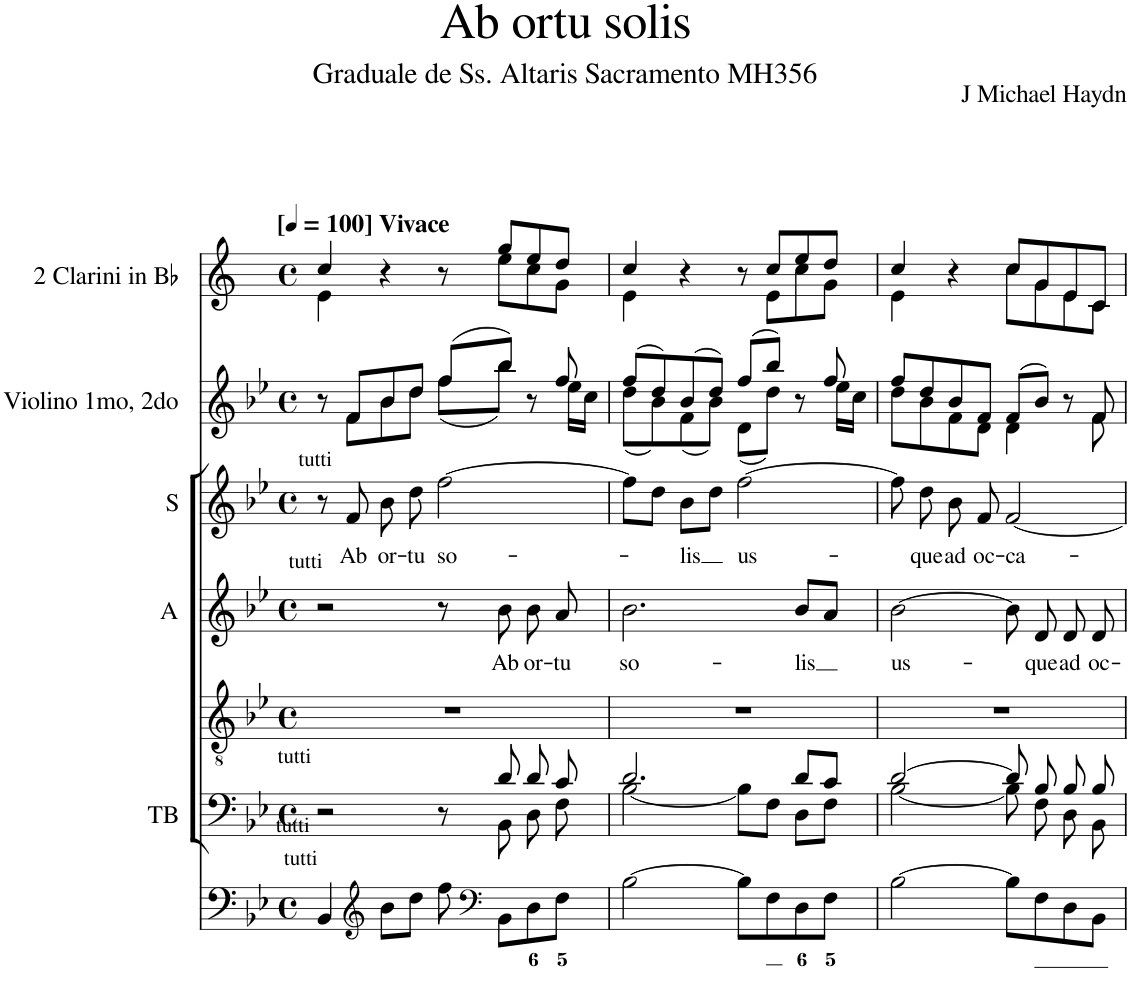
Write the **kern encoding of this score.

**kern	**kern	**kern	**kern	**kern	**kern	**text	**kern	**text	**kern	**kern
*part9	*part8	*part7	*part6	*part5	*part4	*part4	*part3	*part3	*part2	*part1
*staff9	*staff8	*staff7	*staff6	*staff5	*staff4	*staff4	*staff3	*staff3	*staff2	*staff1
*I"Violin	*I"Violin	*I"Organ	*I"TB	*I"Tenor	*I"A	*	*I"S	*	*I"Violino 1mo, 2do	*I"2 Clarini in Bb
*I'Vln.	*I'Vln.	*	*	*I'T	*I'A	*	*	*	*I'V	*I'C
*stria5	*stria5	*	*	*	*	*	*	*	*	*
*clefG2	*clefG2	*clefF4	*clefF4	*clefGv2	*clefG2	*	*clefG2	*	*clefG2	*clefG2
*	*	*	*	*	*	*	*	*	*	*Trd1c2
*k[b-e-]	*k[b-e-]	*k[b-e-]	*k[b-e-]	*k[b-e-]	*k[b-e-]	*	*k[b-e-]	*	*k[b-e-]	*k[]
*M4/4	*M4/4	*M4/4	*M4/4	*M4/4	*M4/4	*	*M4/4	*	*M4/4	*M4/4
*met(c)	*met(c)	*met(c)	*met(c)	*met(c)	*met(c)	*	*met(c)	*	*met(c)	*met(c)
*MM100	*MM100	*MM100	*MM100	*MM100	*MM100	*	*MM100	*	*MM100	*MM100
=1	=1	=1	=1	=1	=1	=1	=1	=1	=1	=1
*	*	*	*^	*	*	*	*	*	*^	*^
!	!	!	!	!	!	!	!	!	!	!	!	!LO:TX:a:B:t=[	!
!	!	!	!	!	!	!	!	!	!	!	!	!LO:TX:a:B:t=] Vivace	!
!	!	!	!	!	!	!	!	!LO:TX:a:t=tutti	!	!	!	!	!
!	!	!	!	!	!	!LO:TX:a:t=tutti	!	!	!	!	!	!	!
!	!	!	!LO:TX:a:t=tutti	!	!	!	!	!	!	!	!	!	!
!	!	!	!LO:TX:a:t=tutti	!	!	!	!	!	!	!	!	!	!
!	!	!LO:TX:a:t=tutti	!	!	!	!	!	!	!	!	!	!	!
8r	8r	4BB-/	2r	8ryy	1r	2r	.	8r	.	8r	8ryy	4cc/	4e\
!	!	!	!	!	!	!	!	!	!LO:LY:b	!	!	!	!
*	*	*	*v	*v	*	*	*	*	*	*	*	*	*
8f	8f	.	.	.	.	.	8f/	Ab	8f/L	8f\L	.	.
*	*	*clefG2	*	*	*	*	*	*	*	*	*	*
!	!	!	!	!	!	!	!	!LO:LY:b	!	!	!	!
8b-\L	8b-\L	8b-\L	.	.	.	.	8b-\	or-	8b-/	8b-\	4r	4.ryy
!	!	!	!	!	!	!	!	!LO:LY:b	!	!	!	!
8dd\J	8dd\J	8dd\J	.	.	.	.	8dd\	-tu	8dd/J	8dd\J	.	.
!	!	!	!	!	!	!	!	!LO:LY:b	!	!	!	!
(8ff\L	(8ff\L	8ff\	8r	.	8r	.	[2ff\	so-	(8ff/L	(8ff\L	8r	.
*	*	*clefF4	*	*	*	*	*	*	*	*	*	*
*	*	*	*^	*	*	*	*	*	*	*	*	*
!	!	!	!	!	!	!	!LO:LY:b	!	!	!	!	!	!
8bb-\J)	8bb-\J)	8BB-\L	8d/	8BB-\	.	8b-\	Ab	.	.	8bb-/J)	8bb-\J)	8gg/L	8ee\L
!	!	!	!	!	!	!	!LO:LY:b	!	!	!	!	!	!
8r	8r	8D\	8d/	8D\	.	8b-\	or-	.	.	8r	8ryy	8ee/	8cc\
!	!	!	!	!	!	!	!LO:LY:b	!	!	!	!	!	!
16ee-\LL	8ff	8F\J	8c/	8F\	.	8a/	-tu	.	.	8ff/	16ee-\LL	8dd/J	8g\J
16cc\JJ	.	.	.	.	.	.	.	.	.	.	16cc\JJ	.	.
=2	=2	=2	=2	=2	=2	=2	=2	=2	=2	=2	=2	=2	=2
!	!	!	!	!	!	!	!LO:LY:b	!	!	!	!	!	!
(8dd\L	(8ff\L	[2B-\	2.d/	[2B-\	1r	2.b-\	so-	8ff\L]	.	(8ff/L	(8dd\L	4cc/	4e\
8b-\J)	8dd\J)	.	.	.	.	.	.	8dd\J	.	8dd/)	8b-\)	.	.
!	!	!	!	!	!	!	!	!	!LO:LY:b	!	!	!	!
(8f/L	(8b-\L	.	.	.	.	.	.	8b-\L	-lis	(8b-/	(8f\	4r	4.ryy
8b-/J)	8dd\J)	.	.	.	.	.	.	8dd\J	.	8dd/J)	8b-\J)	.	.
!	!	!	!	!	!	!	!	!	!LO:LY:b	!	!	!	!
(8d/L	(8ff\L	8B-\L]	.	8B-\L]	.	.	.	[2ff\	us-	(8ff/L	(8d\L	8r	.
8dd/J)	8bb-\J)	8F\	.	8F\J	.	.	.	.	.	8bb-/J)	8dd\J)	8cc/L	8e\L
!	!	!	!	!	!	!	!LO:LY:b	!	!	!	!	!	!
8r	8r	8D\	8d/L	8D\L	.	8b-/L	-lis	.	.	8r	8ryy	8ee/	8cc\
16ee-\LL	8ff	8F\J	8c/J	8F\J	.	8a/J	.	.	.	8ff/	16ee-\LL	8dd/J	8g\J
16cc\JJ	.	.	.	.	.	.	.	.	.	.	16cc\JJ	.	.
=3	=3	=3	=3	=3	=3	=3	=3	=3	=3	=3	=3	=3	=3
!	!	!	!	!	!	!	!LO:LY:b	!	!	!	!	!	!
8dd\L	8ff\L	[2B-\	[2d/	[2B-\	1r	[2b-\	us-	8ff\]	.	8ff/L	8dd\L	4cc/	4e\
!	!	!	!	!	!	!	!	!	!LO:LY:b	!	!	!	!
8b-\J	8dd\J	.	.	.	.	.	.	8dd\	-que	8dd/	8b-\	.	.
!	!	!	!	!	!	!	!	!	!LO:LY:b	!	!	!	!
8f/L	8b-/L	.	.	.	.	.	.	8b-\	ad	8b-/	8f\	4r	4ryy
!	!	!	!	!	!	!	!	!	!LO:LY:b	!	!	!	!
8d/J	8f/J	.	.	.	.	.	.	8f/	oc-	8f/J	8d\J	.	.
!	!	!	!	!	!	!	!	!	!LO:LY:b	!	!	!	!
4d	(8f/L	8B-\L]	8d/]	8B-\]	.	8b-\]	.	[2f/	-ca-	(8f/L	4d\	8cc/L	8cc\L
!	!	!	!	!	!	!	!LO:LY:b	!	!	!	!	!	!
.	8b-/J)	8F\	8B-/	8F\	.	8d/	-que	.	.	8b-/J)	.	8g/	8g\
!	!	!	!	!	!	!	!LO:LY:b	!	!	!	!	!	!
8r	8r	8D\	8B-/	8D\	.	8d/	ad	.	.	8r	8ryy	8e/	8e\
!	!	!	!	!	!	!	!LO:LY:b	!	!	!	!	!	!
8f	8f	8BB-\J	8B-/	8BB-\	.	8d/	oc-	.	.	8f/	8f\	8c/J	8c\J
*	*	*	*	*	*	*	*	*	*	*v	*v	*	*
*	*	*	*v	*v	*	*	*	*	*	*	*v	*v
=	=	=	=	=	=	=	=	=	=	=
*-	*-	*-	*-	*-	*-	*-	*-	*-	*-	*-
